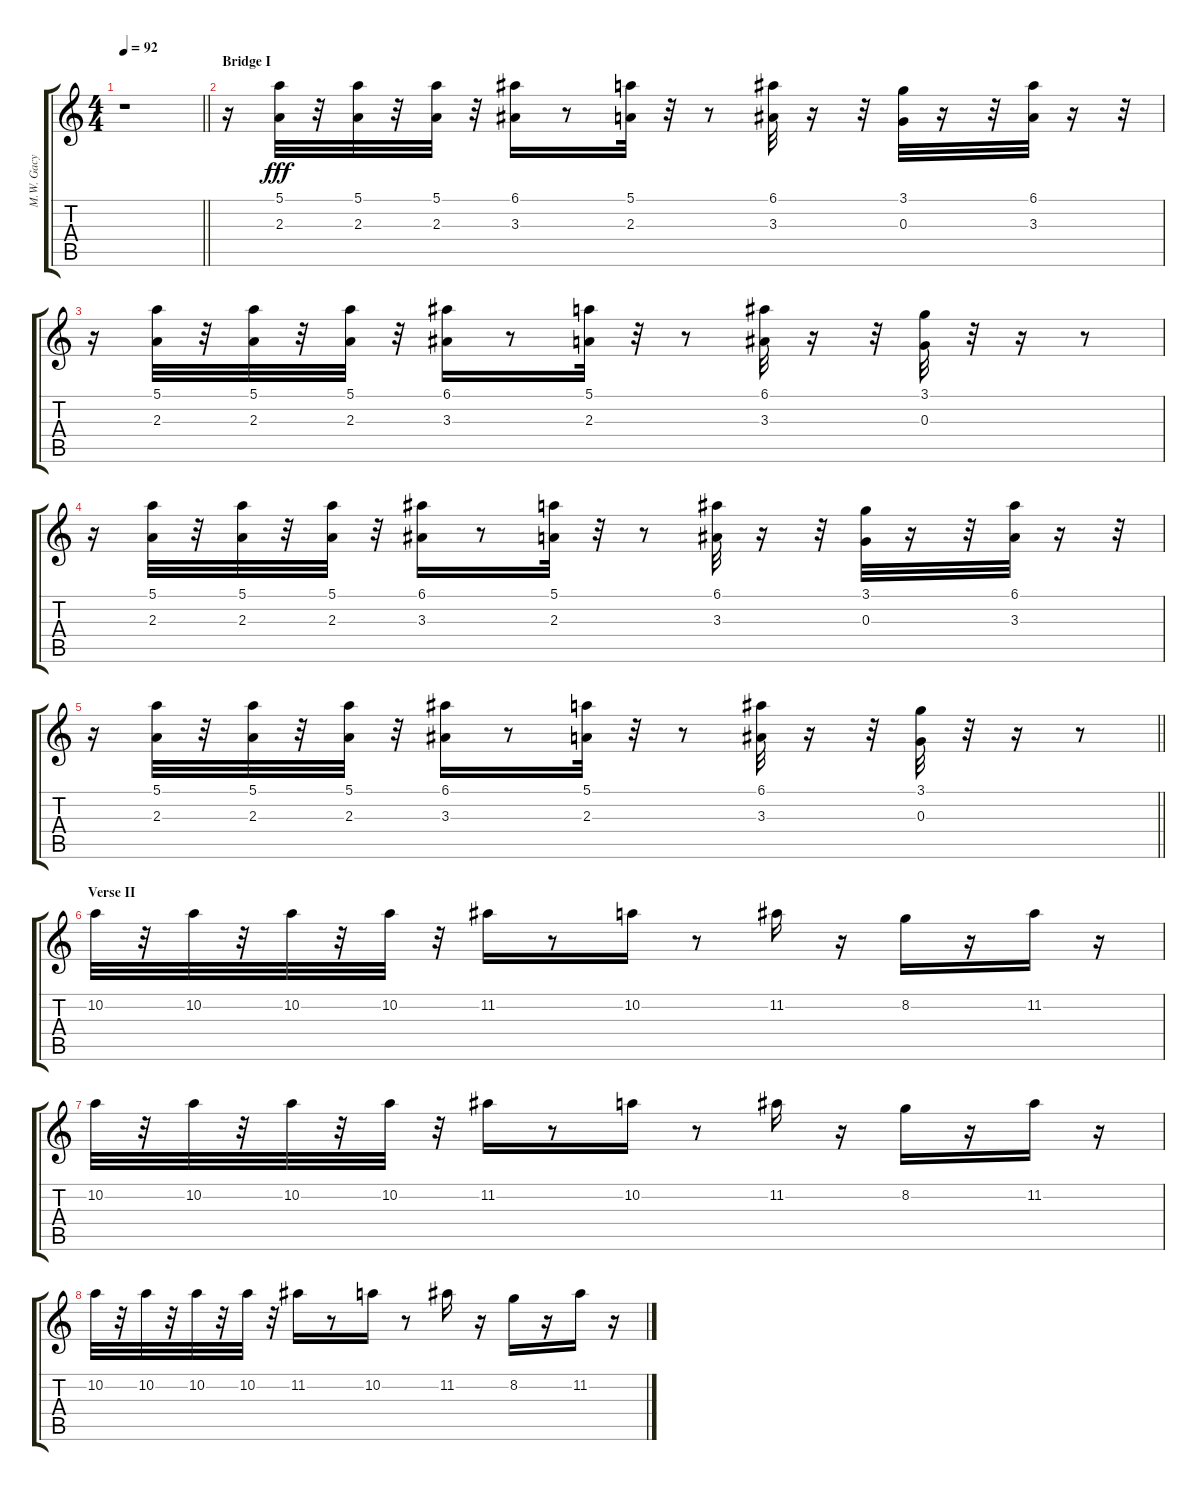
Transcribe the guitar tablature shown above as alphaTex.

\track ("M.W. Gacy" "M.W. Gacy") {instrument synthbass1}
\staff {score tabs}
\tuning (E4 B3 G3 D3 A2 D2) {hide}
\ts (4 4)
\tempo 92
\clef g2
\barLineRight lightlight
\ks c
r.1{dy fff} |
\section ("" "Bridge I")
r.16 (5.1 2.3).32 r.32 (5.1 2.3).32 r.32 (5.1 2.3).32 r.32 (6.1 3.3).16 r.8 (5.1 2.3).32 r.32 r.8 (6.1 3.3).32 r.16 r.32 (3.1 0.3).32 r.16 r.32 (6.1 3.3).32 r.16 r.32 |
r.16 (5.1 2.3).32 r.32 (5.1 2.3).32 r.32 (5.1 2.3).32 r.32 (6.1 3.3).16 r.8 (5.1 2.3).32 r.32 r.8 (6.1 3.3).32 r.16 r.32 (3.1 0.3).32 r.32 r.16 r.8 |
r.16 (5.1 2.3).32 r.32 (5.1 2.3).32 r.32 (5.1 2.3).32 r.32 (6.1 3.3).16 r.8 (5.1 2.3).32 r.32 r.8 (6.1 3.3).32 r.16 r.32 (3.1 0.3).32 r.16 r.32 (6.1 3.3).32 r.16 r.32 |
\barLineRight lightlight
r.16 (5.1 2.3).32 r.32 (5.1 2.3).32 r.32 (5.1 2.3).32 r.32 (6.1 3.3).16 r.8 (5.1 2.3).32 r.32 r.8 (6.1 3.3).32 r.16 r.32 (3.1 0.3).32 r.32 r.16 r.8 |
\section ("" "Verse II")
10.2.32 r.32 10.2.32 r.32 10.2.32 r.32 10.2.32 r.32 11.2.16 r.8 10.2.16 r.8 11.2.16 r.16 8.2.16 r.16 11.2.16 r.16 |
10.2.32 r.32 10.2.32 r.32 10.2.32 r.32 10.2.32 r.32 11.2.16 r.8 10.2.16 r.8 11.2.16 r.16 8.2.16 r.16 11.2.16 r.16 |
10.2.32 r.32 10.2.32 r.32 10.2.32 r.32 10.2.32 r.32 11.2.16 r.8 10.2.16 r.8 11.2.16 r.16 8.2.16 r.16 11.2.16 r.16
